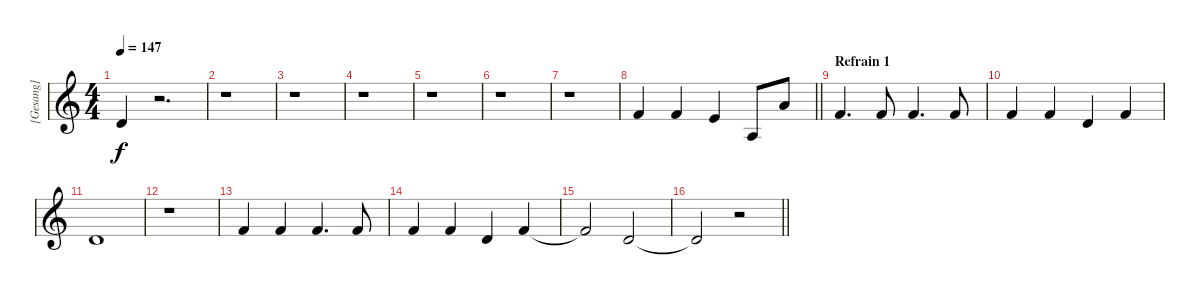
\track ("[Gesang]" "[Gesang]") {instrument altosax}
\staff {score}
\tuning (E4 B3 G3 D3 A2 E2) {hide}
\ts (4 4)
\tempo 147
\clef g2
\ks c
7.3{t}.4{dy f} r.2{d} |
r.1 |
r.1 |
r.1 |
r.1 |
r.1 |
r.1 |
\barLineRight lightlight
6.2.4 6.2.4 5.2.4 2.3.8 10.2.8 |
\section ("" "Refrain 1")
6.2.4{d} 6.2.8 6.2.4{d} 6.2.8 |
6.2.4 6.2.4 3.2.4 6.2.4 |
3.2.1 |
r.1 |
6.2.4 6.2.4 6.2.4{d} 6.2.8 |
6.2.4 6.2.4 3.2.4 6.2.4 |
6.2{t}.2 3.2.2 |
\barLineRight lightlight
3.2{t}.2 r.2
